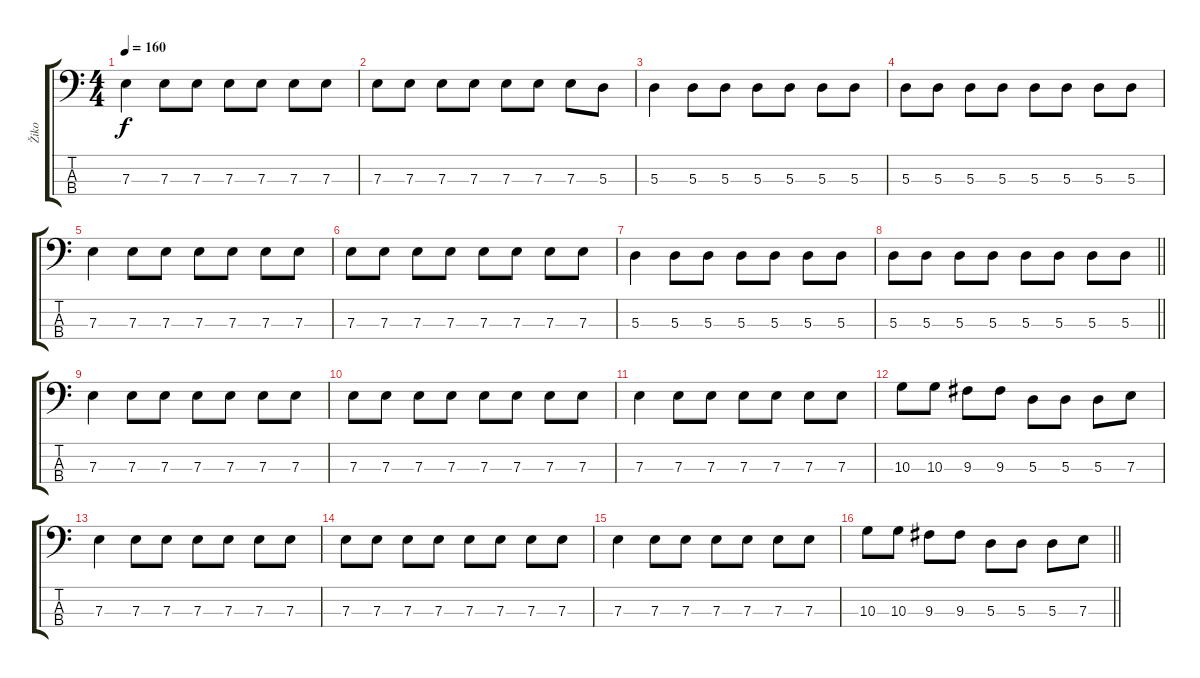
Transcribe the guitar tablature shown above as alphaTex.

\track ("Žiko" "Žiko") {instrument electricbassfinger}
\staff {score tabs}
\tuning (G2 D2 A1 E1) {hide}
\ts (4 4)
\tempo 160
\clef f4
\ks c
7.3.4{dy f} 7.3.8 7.3.8 7.3.8 7.3.8 7.3.8 7.3.8 |
7.3.8 7.3.8 7.3.8 7.3.8 7.3.8 7.3.8 7.3.8 5.3.8 |
5.3.4 5.3.8 5.3.8 5.3.8 5.3.8 5.3.8 5.3.8 |
5.3.8 5.3.8 5.3.8 5.3.8 5.3.8 5.3.8 5.3.8 5.3.8 |
7.3.4 7.3.8 7.3.8 7.3.8 7.3.8 7.3.8 7.3.8 |
7.3.8 7.3.8 7.3.8 7.3.8 7.3.8 7.3.8 7.3.8 7.3.8 |
5.3.4 5.3.8 5.3.8 5.3.8 5.3.8 5.3.8 5.3.8 |
\barLineRight lightlight
5.3.8 5.3.8 5.3.8 5.3.8 5.3.8 5.3.8 5.3.8 5.3.8 |
7.3.4 7.3.8 7.3.8 7.3.8 7.3.8 7.3.8 7.3.8 |
7.3.8 7.3.8 7.3.8 7.3.8 7.3.8 7.3.8 7.3.8 7.3.8 |
7.3.4 7.3.8 7.3.8 7.3.8 7.3.8 7.3.8 7.3.8 |
10.3.8 10.3.8 9.3.8 9.3.8 5.3.8 5.3.8 5.3.8 7.3.8 |
7.3.4 7.3.8 7.3.8 7.3.8 7.3.8 7.3.8 7.3.8 |
7.3.8 7.3.8 7.3.8 7.3.8 7.3.8 7.3.8 7.3.8 7.3.8 |
7.3.4 7.3.8 7.3.8 7.3.8 7.3.8 7.3.8 7.3.8 |
\barLineRight lightlight
10.3.8 10.3.8 9.3.8 9.3.8 5.3.8 5.3.8 5.3.8 7.3.8
